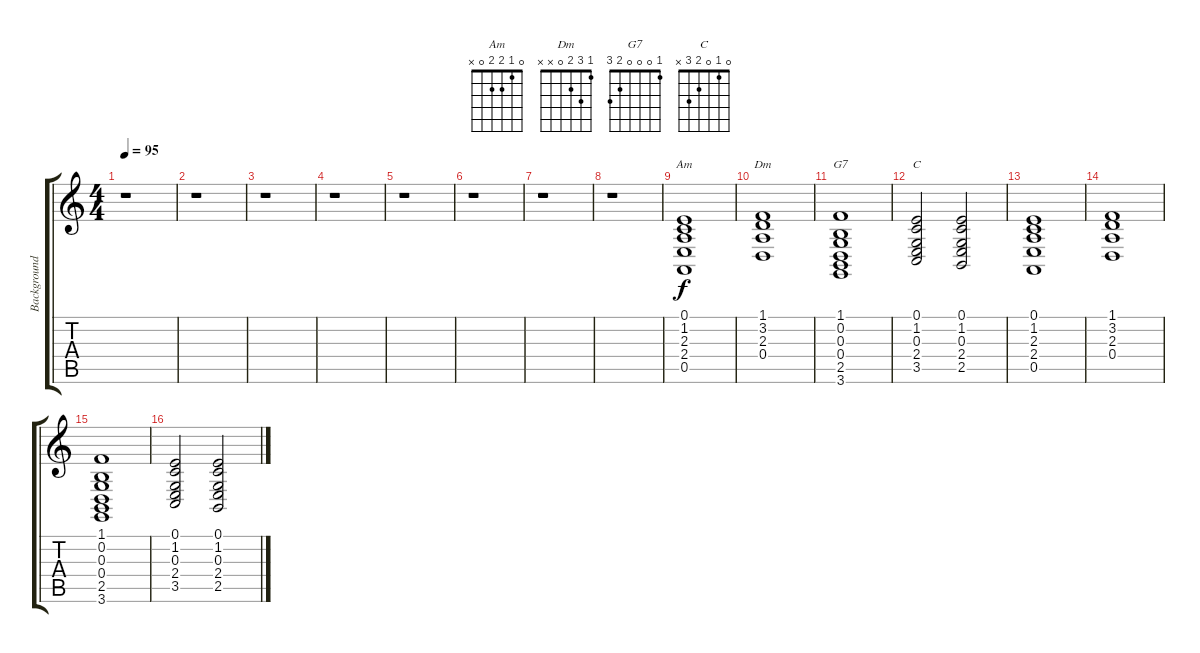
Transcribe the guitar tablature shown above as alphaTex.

\track ("Background" "Background") {instrument synthstrings1}
\staff {score tabs}
\tuning (E4 B3 G3 D3 A2 E2) {hide}
\chord ("Am" 0 1 2 2 0 x)
\chord ("Dm" 1 3 2 0 x x)
\chord ("G7" 1 0 0 0 2 3)
\chord ("C" 0 1 0 2 3 x)
\ts (4 4)
\tempo 95
\clef g2
\ks c
r.1{dy f} |
r.1 |
r.1 |
r.1 |
r.1 |
r.1 |
r.1 |
r.1 |
(0.1 1.2 2.3 2.4 0.5).1{ch "Am"} |
(1.1 3.2 2.3 0.4).1{ch "Dm"} |
(1.1 0.2 0.3 0.4 2.5 3.6).1{ch "G7"} |
(0.1 1.2 0.3 2.4 3.5).2{ch "C"} (0.1 1.2 0.3 2.4 2.5).2 |
(0.1 1.2 2.3 2.4 0.5).1 |
(1.1 3.2 2.3 0.4).1 |
(1.1 0.2 0.3 0.4 2.5 3.6).1 |
(0.1 1.2 0.3 2.4 3.5).2 (0.1 1.2 0.3 2.4 2.5).2
